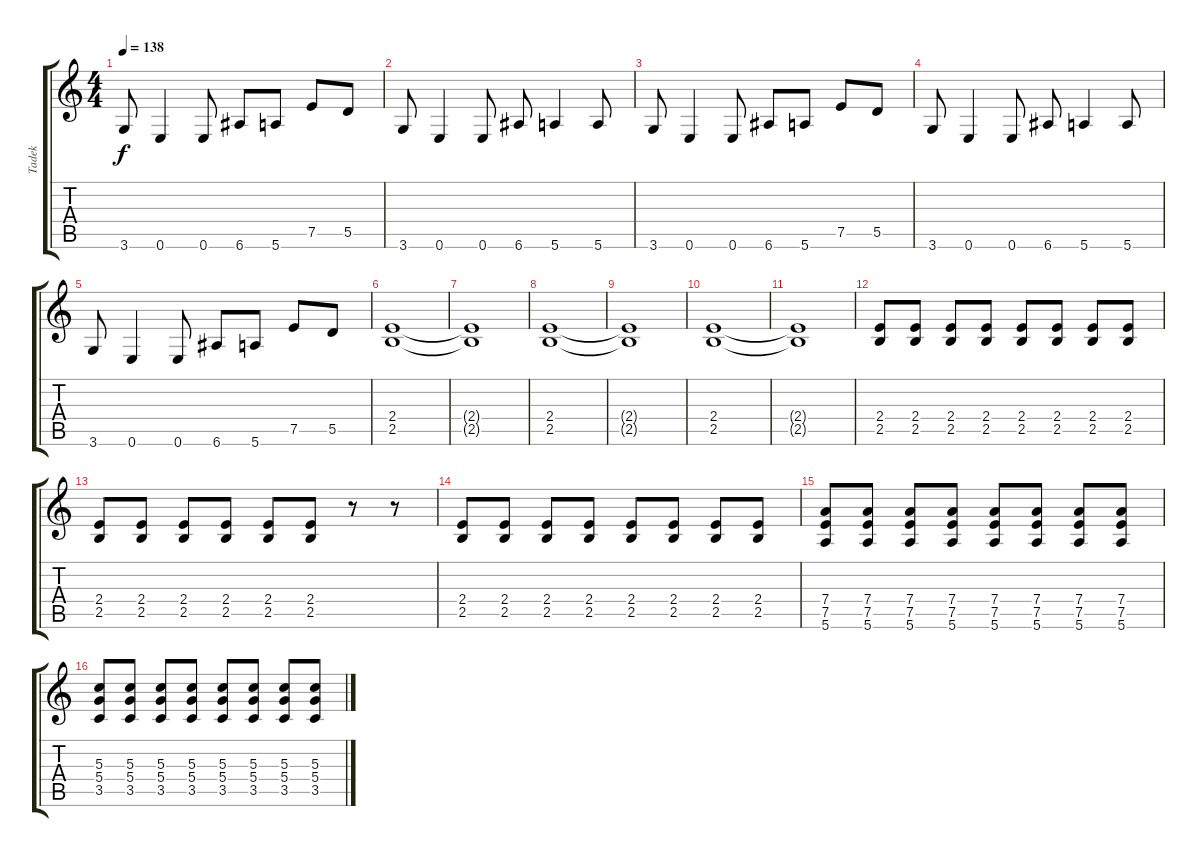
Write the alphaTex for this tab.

\track ("Tadek" "Tadek") {instrument overdrivenguitar}
\staff {score tabs}
\tuning (E4 B3 G3 D3 A2 E2) {hide}
\ts (4 4)
\tempo 138
\clef g2
\ks c
3.6.8{dy f} 0.6.4 0.6.8 6.6.8 5.6.8 7.5.8 5.5.8 |
3.6.8 0.6.4 0.6.8 6.6.8 5.6.4 5.6.8 |
3.6.8 0.6.4 0.6.8 6.6.8 5.6.8 7.5.8 5.5.8 |
3.6.8 0.6.4 0.6.8 6.6.8 5.6.4 5.6.8 |
3.6.8 0.6.4 0.6.8 6.6.8 5.6.8 7.5.8 5.5.8 |
(2.4 2.5).1 |
(2.4{t} 2.5{t}).1 |
(2.4 2.5).1 |
(2.4{t} 2.5{t}).1 |
(2.4 2.5).1 |
(2.4{t} 2.5{t}).1 |
(2.4 2.5).8 (2.4 2.5).8 (2.4 2.5).8 (2.4 2.5).8 (2.4 2.5).8 (2.4 2.5).8 (2.4 2.5).8 (2.4 2.5).8 |
(2.4 2.5).8 (2.4 2.5).8 (2.4 2.5).8 (2.4 2.5).8 (2.4 2.5).8 (2.4 2.5).8 r.8 r.8 |
(2.4 2.5).8 (2.4 2.5).8 (2.4 2.5).8 (2.4 2.5).8 (2.4 2.5).8 (2.4 2.5).8 (2.4 2.5).8 (2.4 2.5).8 |
(7.4 7.5 5.6).8 (7.4 7.5 5.6).8 (7.4 7.5 5.6).8 (7.4 7.5 5.6).8 (7.4 7.5 5.6).8 (7.4 7.5 5.6).8 (7.4 7.5 5.6).8 (7.4 7.5 5.6).8 |
(5.3 5.4 3.5).8 (5.3 5.4 3.5).8 (5.3 5.4 3.5).8 (5.3 5.4 3.5).8 (5.3 5.4 3.5).8 (5.3 5.4 3.5).8 (5.3 5.4 3.5).8 (5.3 5.4 3.5).8
